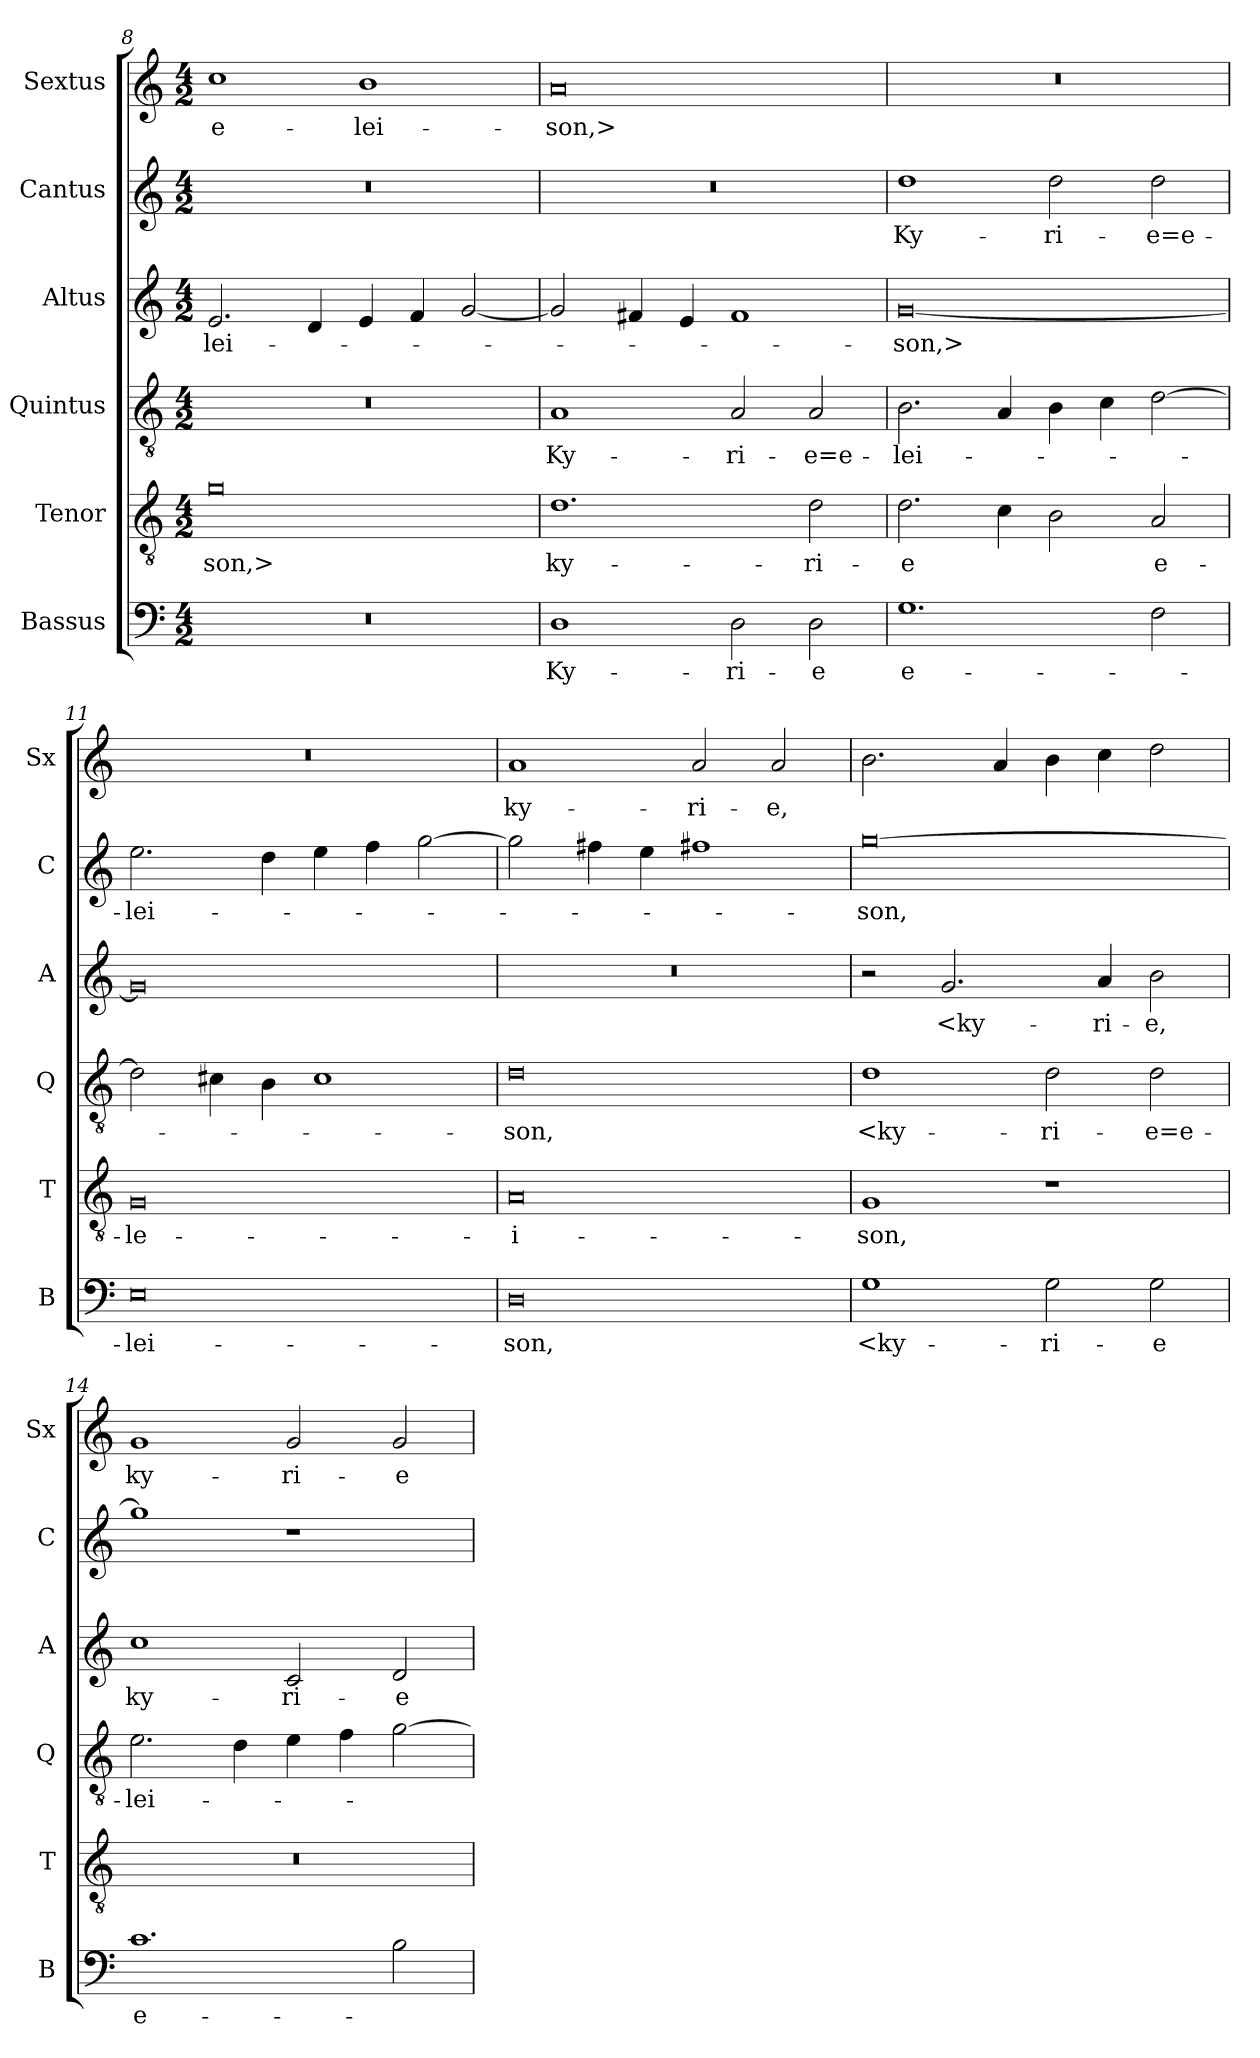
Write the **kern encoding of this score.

**kern	**text	**kern	**text	**kern	**text	**kern	**text	**kern	**text	**kern	**text
*part6	*part6	*part5	*part5	*part4	*part4	*part3	*part3	*part2	*part2	*part1	*part1
*staff6	*staff6	*staff5	*staff5	*staff4	*staff4	*staff3	*staff3	*staff2	*staff2	*staff1	*staff1
*I"Bassus	*	*I"Tenor	*	*I"Quintus	*	*I"Altus	*	*I"Cantus	*	*I"Sextus	*
*I'B	*	*I'T	*	*I'Q	*	*I'A	*	*I'C	*	*I'Sx	*
*clefF4	*	*clefGv2	*	*clefGv2	*	*clefG2	*	*clefG2	*	*clefG2	*
*	*	*ITrd7c12	*	*ITrd7c12	*	*	*	*	*	*	*
*k[]	*	*k[]	*	*k[]	*	*k[]	*	*k[]	*	*k[]	*
*C:	*	*C:	*	*C:	*	*C:	*	*C:	*	*C:	*
*M4/2	*	*M4/2	*	*M4/2	*	*M4/2	*	*M4/2	*	*M4/2	*
=8	=8	=8	=8	=8	=8	=8	=8	=8	=8	=8	=8
0r	.	0G\	-son,>	0r	.	2.e/	-lei-	0r	.	1cc\	e-
.	.	.	.	.	.	4d/	.	.	.	.	.
.	.	.	.	.	.	4e/	.	.	.	1b\	-lei-
.	.	.	.	.	.	4f/	.	.	.	.	.
.	.	.	.	.	.	[2g/	.	.	.	.	.
=9	=9	=9	=9	=9	=9	=9	=9	=9	=9	=9	=9
1D\	Ky-	1.D\	ky-	1AA/	Ky-	2g/]	.	0r	.	0a/	-son,>
.	.	.	.	.	.	4f#/	.	.	.	.	.
.	.	.	.	.	.	4e/	.	.	.	.	.
2D\	-ri-	.	.	2AA/	-ri-	1f#/	.	.	.	.	.
2D\	-e	2D\	-ri-	2AA/	-e=e-	.	.	.	.	.	.
=10	=10	=10	=10	=10	=10	=10	=10	=10	=10	=10	=10
1.G\	e-	2.D\	-e	2.BB\	-lei-	[0g/	-son,>	1dd\	Ky-	0r	.
.	.	4C\	.	4AA/	.	.	.	.	.	.	.
.	.	2BB\	.	4BB\	.	.	.	2dd\	-ri-	.	.
.	.	.	.	4C\	.	.	.	.	.	.	.
2F\	.	2AA/	e-	[2D\	.	.	.	2dd\	-e=e-	.	.
=11	=11	=11	=11	=11	=11	=11	=11	=11	=11	=11	=11
0E\	-lei-	0GG/	-le-	2D\]	.	0g/]	.	2.ee\	-lei-	0r	.
.	.	.	.	4C#\	.	.	.	.	.	.	.
.	.	.	.	4BB\	.	.	.	4dd\	.	.	.
.	.	.	.	1C#\	.	.	.	4ee\	.	.	.
.	.	.	.	.	.	.	.	4ff\	.	.	.
.	.	.	.	.	.	.	.	[2gg\	.	.	.
=12	=12	=12	=12	=12	=12	=12	=12	=12	=12	=12	=12
0D\	-son,	0AA/	-i-	0D\	-son,	0r	.	2gg\]	.	1a/	ky-
.	.	.	.	.	.	.	.	4ff#\	.	.	.
.	.	.	.	.	.	.	.	4ee\	.	.	.
.	.	.	.	.	.	.	.	1ff#X\	.	2a/	-ri-
.	.	.	.	.	.	.	.	.	.	2a/	-e,
=13	=13	=13	=13	=13	=13	=13	=13	=13	=13	=13	=13
1G\	<ky-	1GG/	-son,	1D\	<ky-	2r	.	[0gg\	-son,	2.b\	.
.	.	.	.	.	.	2.g/	<ky-	.	.	.	.
.	.	.	.	.	.	.	.	.	.	4a/	.
2G\	-ri-	1r	.	2D\	-ri-	.	.	.	.	4b\	.
.	.	.	.	.	.	4a/	-ri-	.	.	4cc\	.
2G\	-e	.	.	2D\	-e=e-	2b\	-e,	.	.	2dd\	.
=14	=14	=14	=14	=14	=14	=14	=14	=14	=14	=14	=14
1.c\	e-	0r	.	2.E\	-lei-	1cc\	ky-	1gg\]	.	1g/	ky-
.	.	.	.	4D\	.	.	.	.	.	.	.
.	.	.	.	4E\	.	2c/	-ri-	1r	.	2g/	-ri-
.	.	.	.	4F\	.	.	.	.	.	.	.
2B\	.	.	.	[2G\	.	2d/	-e	.	.	2g/	-e
=	=	=	=	=	=	=	=	=	=	=	=
*-	*-	*-	*-	*-	*-	*-	*-	*-	*-	*-	*-
